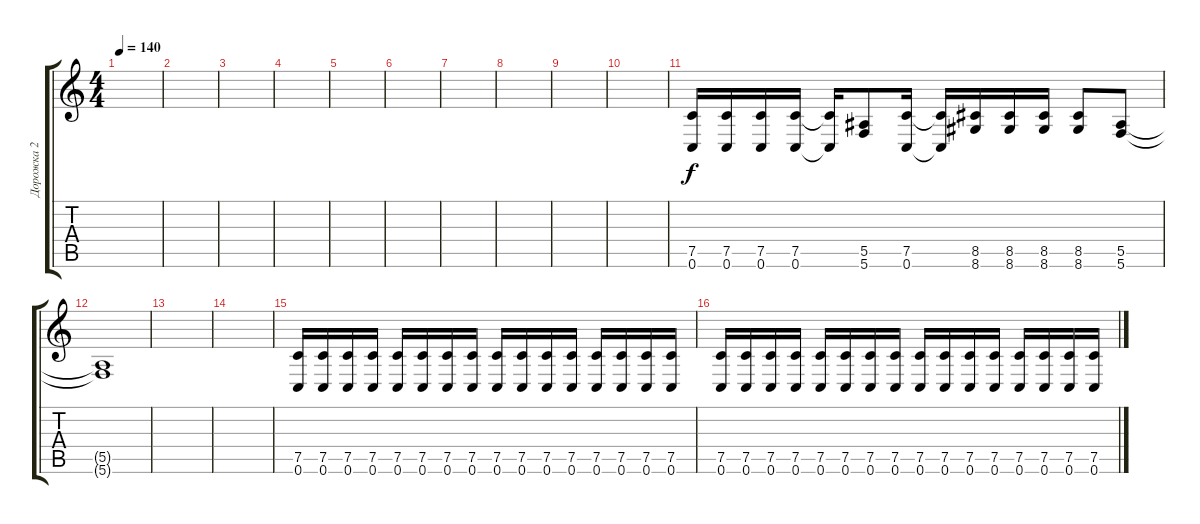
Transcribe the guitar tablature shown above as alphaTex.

\track ("Дорожка 2" "Дорожка 2") {instrument distortionguitar}
\staff {score tabs}
\tuning (C4 G3 Eb3 Bb2 F2 C2) {hide}
\ts (4 4)
\tempo 140
\clef g2
\ks c
|
|
|
|
|
|
|
|
|
|
(7.5 0.6).16{volume 16} (7.5 0.6).16 (7.5 0.6).16 (7.5 0.6).16 (7.5{t} 0.6{t}).16 (5.5 5.6).8 (7.5 0.6).16 (7.5{t} 0.6{t}).16 (8.5 8.6).16 (8.5 8.6).16 (8.5 8.6).16 (8.5 8.6).8 (5.5 5.6).8 |
(5.5{t} 5.6{t}).1{volume 8} |
|
|
(7.5 0.6).16{volume 16} (7.5 0.6).16 (7.5 0.6).16 (7.5 0.6).16 (7.5 0.6).16 (7.5 0.6).16 (7.5 0.6).16 (7.5 0.6).16 (7.5 0.6).16 (7.5 0.6).16 (7.5 0.6).16 (7.5 0.6).16 (7.5 0.6).16 (7.5 0.6).16 (7.5 0.6).16 (7.5 0.6).16 |
(7.5 0.6).16 (7.5 0.6).16 (7.5 0.6).16 (7.5 0.6).16 (7.5 0.6).16 (7.5 0.6).16 (7.5 0.6).16 (7.5 0.6).16 (7.5 0.6).16 (7.5 0.6).16 (7.5 0.6).16 (7.5 0.6).16 (7.5 0.6).16 (7.5 0.6).16 (7.5 0.6).16 (7.5 0.6).16
